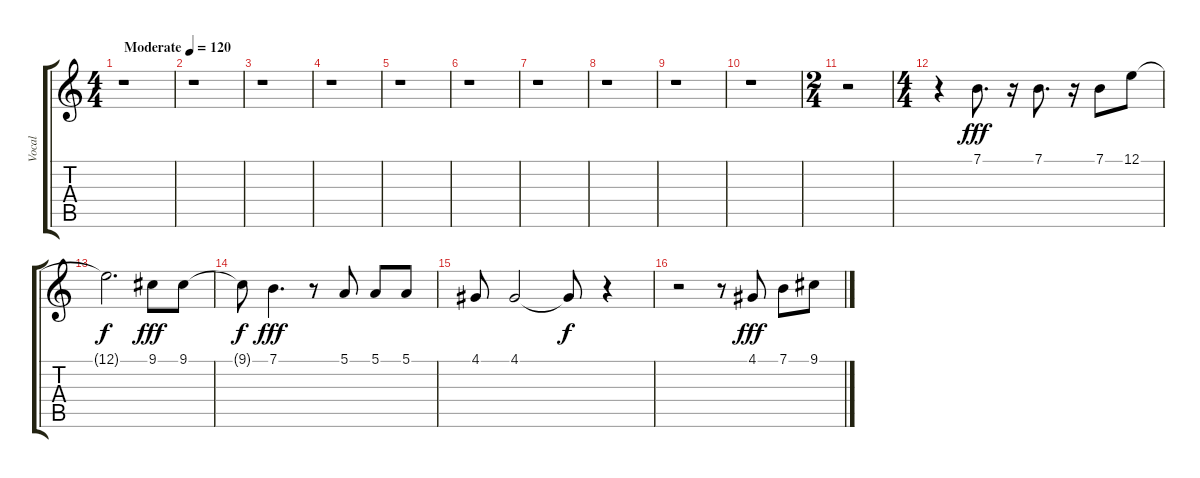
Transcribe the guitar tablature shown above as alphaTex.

\track ("Vocal      (GS) " "Vocal     ") {instrument acousticgrandpiano}
\staff {score tabs}
\tuning (E4 B3 G3 D3 A2 E2) {hide}
\ts (4 4)
\tempo (120 "Moderate")
\clef g2
\ks c
r.1{dy fff instrument acousticgrandpiano} |
r.1 |
r.1 |
r.1 |
r.1 |
r.1 |
r.1 |
r.1 |
r.1 |
r.1 |
\ts (2 4)
r.2 |
\ts (4 4)
r.4 7.1.8{d volume 16 instrument lead1square} r.16 7.1.8{d} r.16 7.1.8 12.1.8 |
12.1{t}.2{d dy f} 9.1.8{dy fff} 9.1.8 |
9.1{t}.8{dy f} 7.1.4{d dy fff} r.8 5.1.8 5.1.8 5.1.8 |
4.1.8 4.1.2 4.1{t}.8{dy f} r.4 |
r.2 r.8 4.1.8{dy fff} 7.1.8 9.1.8
